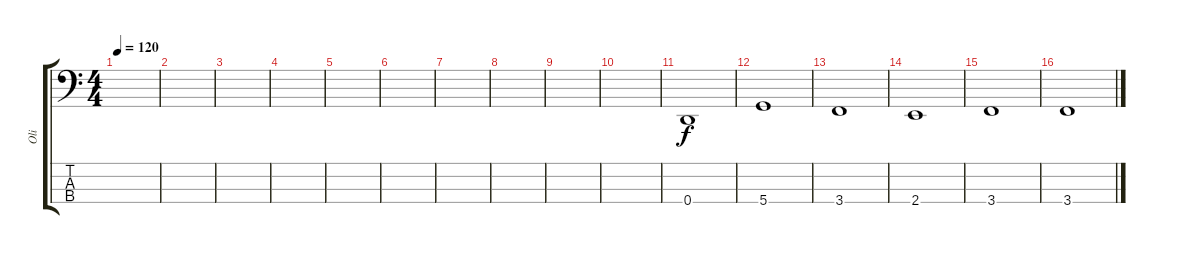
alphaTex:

\track ("Oli" "Oli") {instrument electricbassfinger}
\staff {score tabs}
\tuning (G2 D2 A1 D1) {hide}
\ts (4 4)
\tempo 120
\clef f4
\ks c
|
|
|
|
|
|
|
|
|
|
0.4.1 |
5.4.1 |
3.4.1 |
2.4.1 |
3.4.1 |
3.4.1
